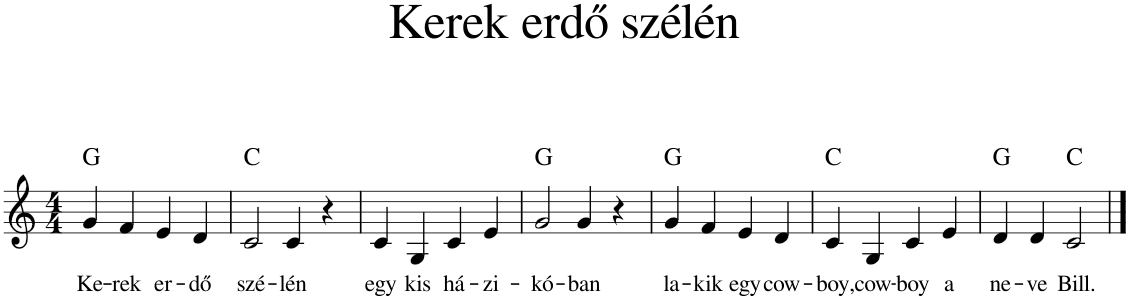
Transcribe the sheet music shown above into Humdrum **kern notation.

**kern	**text	**harte
*part1	*part1	*part1
*staff1	*staff1	*
*I"Piano	*	*
*I'Pno	*	*
*clefG2	*	*
*k[]	*	*
*M4/4	*	*
=1	=1	=1
!	!LO:LY:b	!
4g/	Ke-	G:maj
!	!LO:LY:b	!
4f/	-rek	.
!	!LO:LY:b	!
4e/	er-	.
!	!LO:LY:b	!
4d/	-dő	.
=2	=2	=2
!	!LO:LY:b	!
2c/	szé-	C:maj
!	!LO:LY:b	!
4c/	-lén	.
4r	.	.
=3	=3	=3
!	!LO:LY:b	!
4c/	egy	.
!	!LO:LY:b	!
4G/	kis	.
!	!LO:LY:b	!
4c/	há-	.
!	!LO:LY:b	!
4e/	-zi-	.
=4	=4	=4
!	!LO:LY:b	!
2g/	-kó-	G:maj
!	!LO:LY:b	!
4g/	-ban	.
4r	.	.
=5	=5	=5
!	!LO:LY:b	!
4g/	la-	G:maj
!	!LO:LY:b	!
4f/	-kik	.
!	!LO:LY:b	!
4e/	egy	.
!	!LO:LY:b	!
4d/	cow-	.
=6	=6	=6
!	!LO:LY:b	!
4c/	-boy,	C:maj
!	!LO:LY:b	!
4G/	cow-	.
!	!LO:LY:b	!
4c/	-boy	.
!	!LO:LY:b	!
4e/	a	.
=7	=7	=7
!	!LO:LY:b	!
4d/	ne-	G:maj
!	!LO:LY:b	!
4d/	-ve	.
!	!LO:LY:b	!
2c/	Bill.	C:maj
==	==	==
*-	*-	*-
